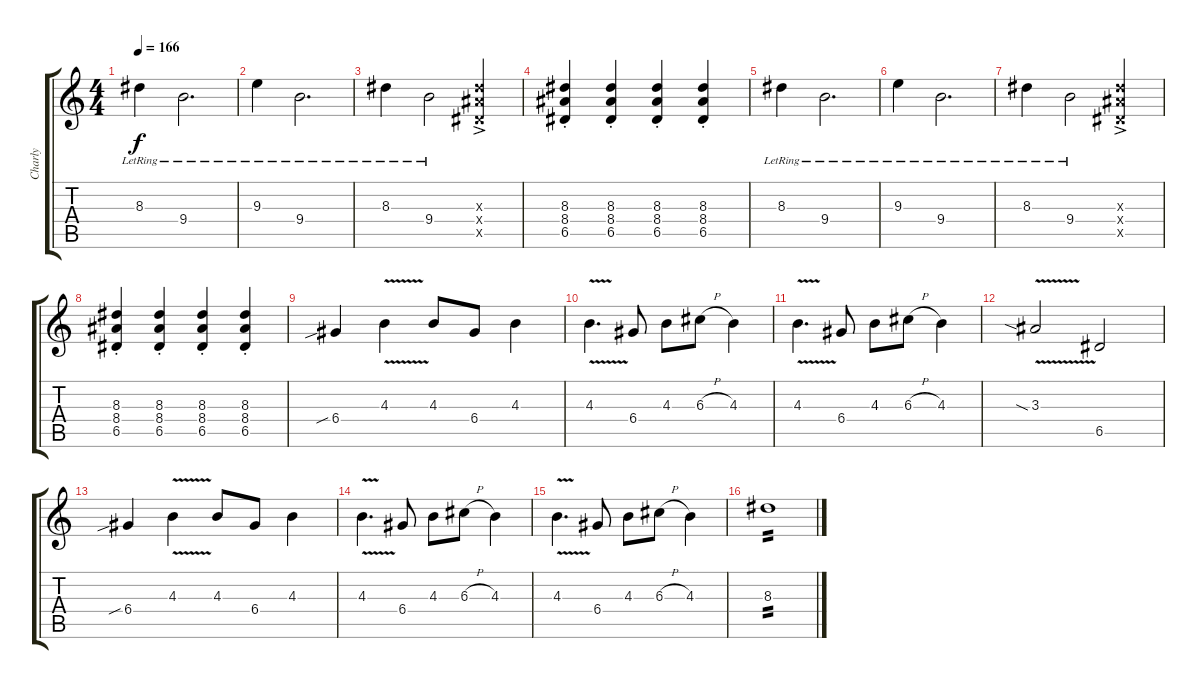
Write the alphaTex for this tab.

\track ("Charly" "Charly") {instrument overdrivenguitar}
\staff {score tabs}
\tuning (E4 B3 G3 D3 A2 E2) {hide}
\ts (4 4)
\tempo 166
\clef g2
\ks c
8.3{lr}.4{dy f instrument electricguitarclean} 9.4{lr}.2{d} |
9.3{lr}.4 9.4{lr}.2{d} |
8.3{lr}.4 9.4{lr}.2 (8.3{ac x} 8.4{ac x} 6.5{ac x}).4 |
(8.3{st} 8.4{st} 6.5{st}).4{instrument overdrivenguitar} (8.3{st} 8.4{st} 6.5{st}).4 (8.3{st} 8.4{st} 6.5{st}).4 (8.3{st} 8.4{st} 6.5{st}).4 |
8.3{lr}.4{instrument electricguitarclean} 9.4{lr}.2{d} |
9.3{lr}.4 9.4{lr}.2{d} |
8.3{lr}.4 9.4{lr}.2 (8.3{ac x} 8.4{ac x} 6.5{ac x}).4 |
(8.3{st} 8.4{st} 6.5{st}).4{instrument overdrivenguitar} (8.3{st} 8.4{st} 6.5{st}).4 (8.3{st} 8.4{st} 6.5{st}).4 (8.3{st} 8.4{st} 6.5{st}).4 |
6.4{sib}.4 4.3{v}.4 4.3.8 6.4.8 4.3.4 |
4.3{v}.4{d} 6.4.8 4.3.8 6.3{h}.8 4.3.4 |
4.3{v}.4{d} 6.4.8 4.3.8 6.3{h}.8 4.3.4 |
3.3{v sia}.2 6.5.2 |
6.4{sib}.4{instrument overdrivenguitar} 4.3{v}.4 4.3.8 6.4.8 4.3.4 |
4.3{v}.4{d} 6.4.8 4.3.8 6.3{h}.8 4.3.4 |
4.3{v}.4{d} 6.4.8 4.3.8 6.3{h}.8 4.3.4 |
8.3.1{tp 2}
